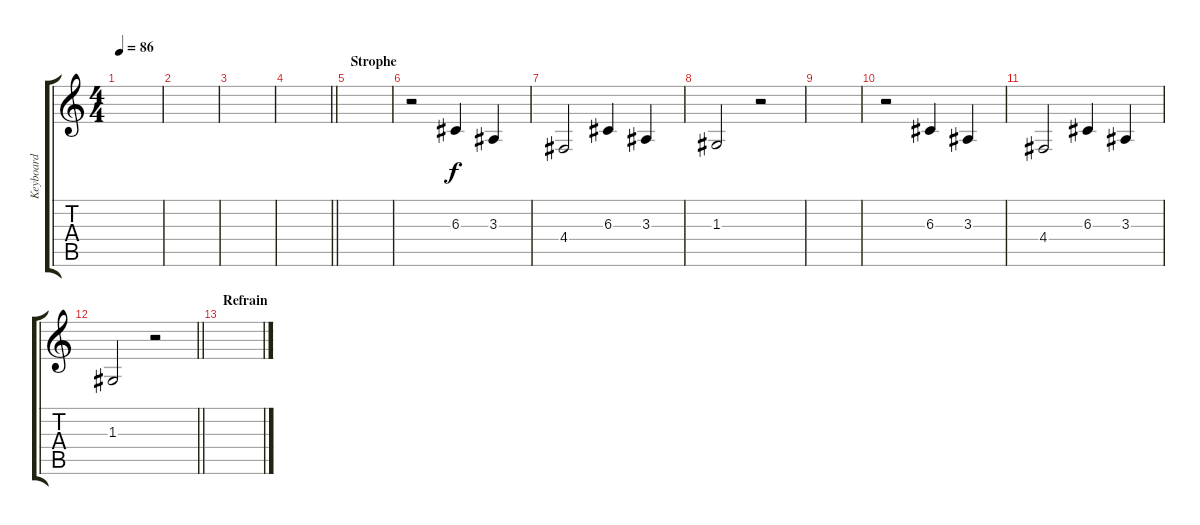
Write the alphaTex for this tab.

\track ("Keyboard" "Keyboard") {instrument pad1newage}
\staff {score tabs}
\tuning (E4 B3 G3 D3 A2 E2) {hide}
\ts (4 4)
\tempo 86
\clef g2
\ks c
|
|
|
\barLineRight lightlight
|
\section ("" "Strophe")
|
r.2 6.3.4 3.3.4 |
4.4.2 6.3.4 3.3.4 |
1.3.2 r.2 |
|
r.2 6.3.4 3.3.4 |
4.4.2 6.3.4 3.3.4 |
\barLineRight lightlight
1.3.2 r.2 |
\section ("" "Refrain")
